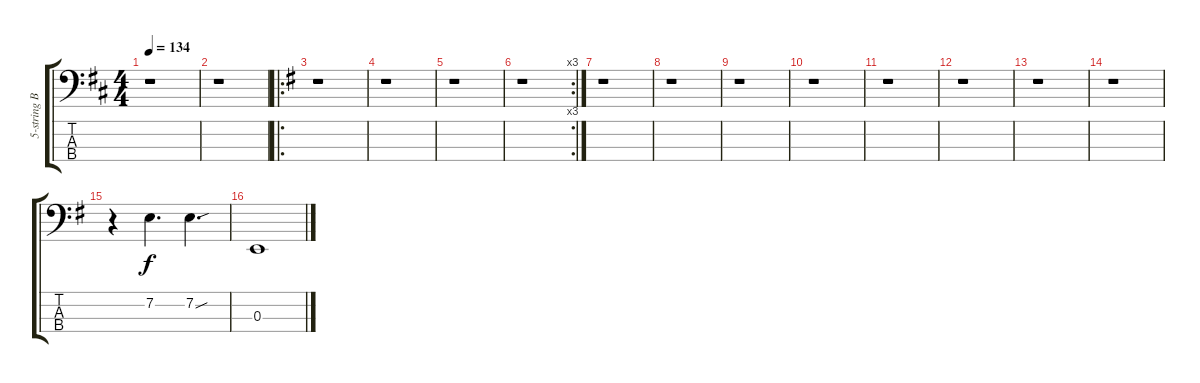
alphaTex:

\track ("5-string Bass" "5-string B") {instrument electricbassfinger}
\staff {score tabs}
\tuning (D2 A1 E1 B0) {hide}
\ts (4 4)
\tempo 134
\clef f4
\ks d
r.1{dy f} |
r.1 |
\ro
\ks g
r.1 |
r.1 |
r.1 |
\rc 3
r.1 |
r.1 |
r.1 |
r.1 |
r.1 |
r.1 |
r.1 |
r.1 |
r.1 |
r.4 7.2.4{d} 7.2{sou}.4{d} |
0.3.1
